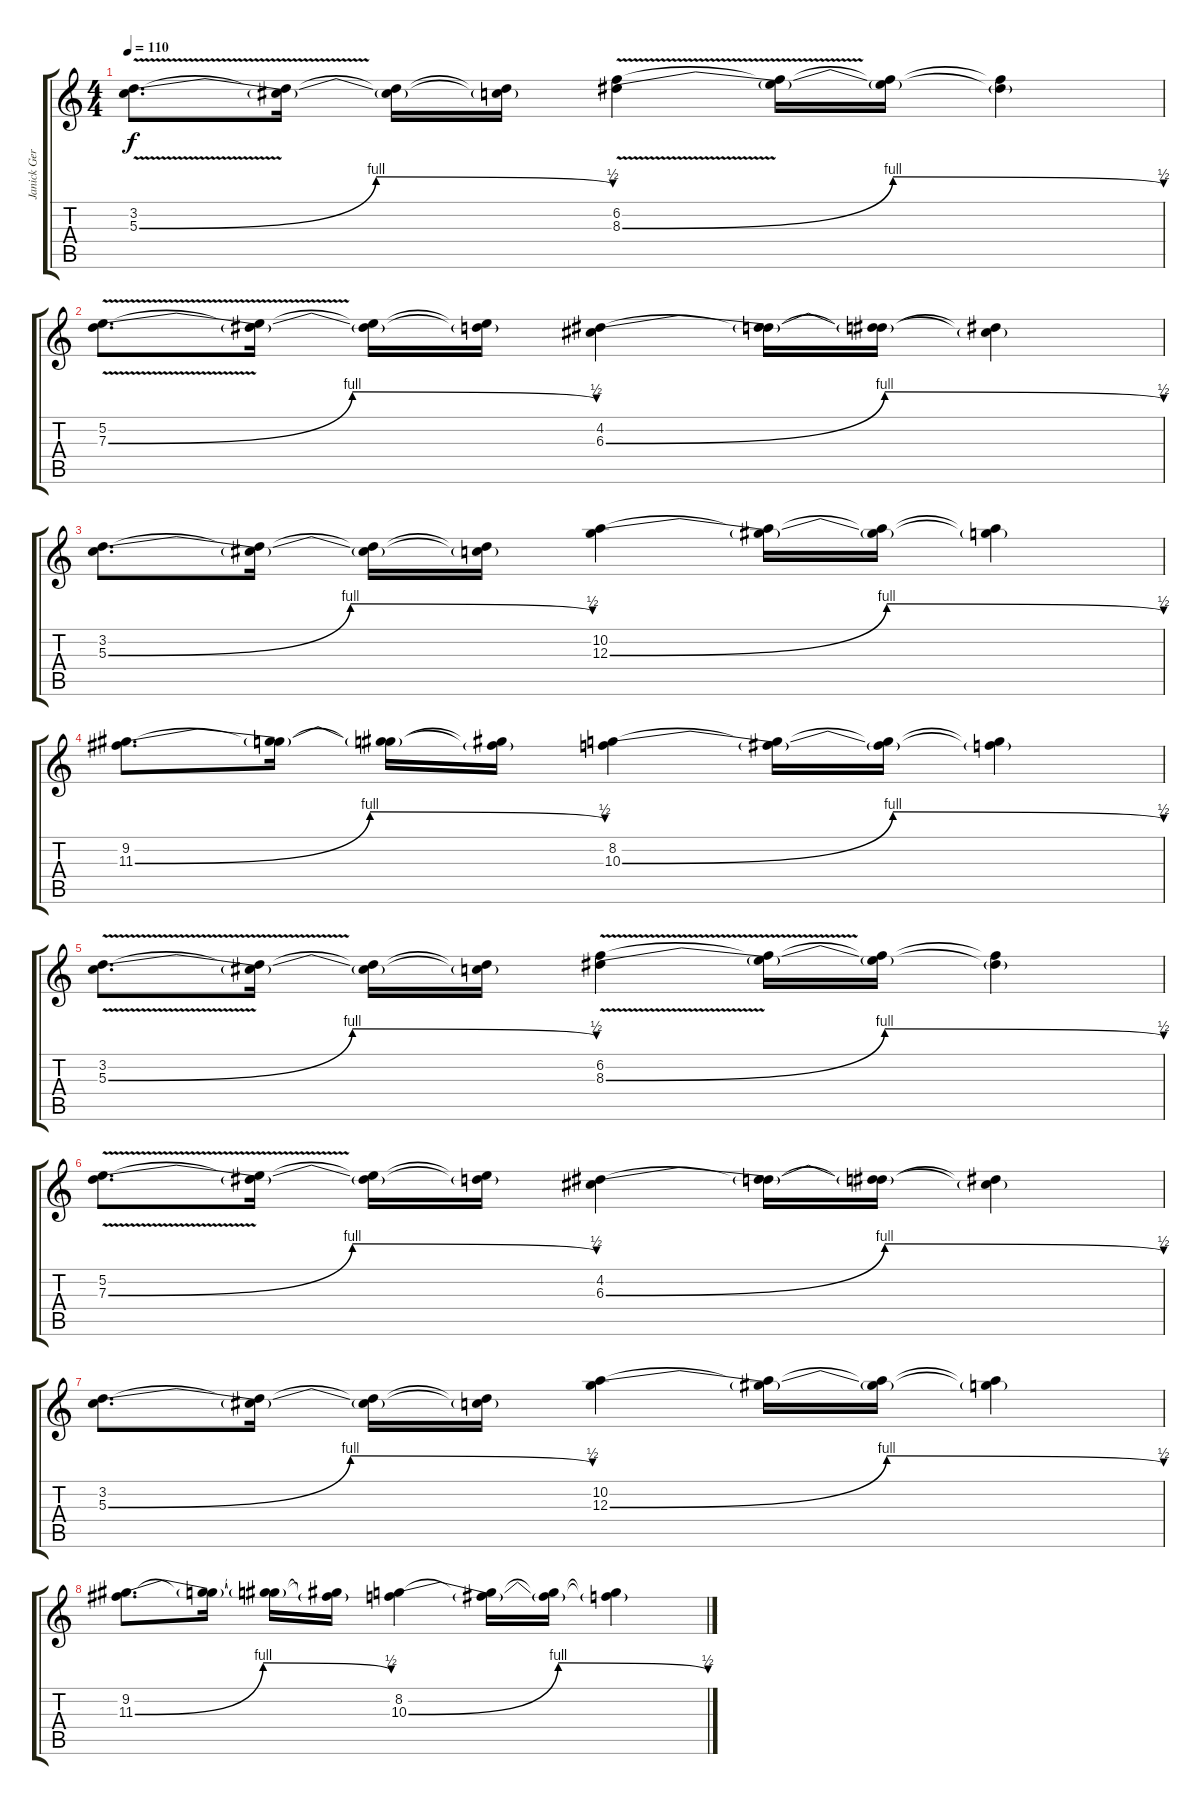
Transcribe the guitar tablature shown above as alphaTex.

\track ("Janick Gers" "Janick Ger") {instrument distortionguitar}
\staff {score tabs}
\tuning (E4 B3 G3 D3 A2 E2) {hide}
\ts (4 4)
\tempo 110
\clef g2
\ks c
(3.2 5.3{be (bendrelease 0 0 15 4 15 4 60 2) v}).8{d dy f} (3.2{t} 5.3{t}).16 (3.2{t} 5.3{t}).16 (3.2{t} 5.3{t}).16 (6.2 8.3{be (bendrelease 0 0 15 4 15 4 60 2) v}).4 (6.2{t} 8.3{t}).16 (6.2{t} 8.3{t}).16 (6.2{t} 8.3{t}).4 |
(5.2 7.3{be (bendrelease 0 0 15 4 15 4 60 2) v}).8{d} (5.2{t} 7.3{t}).16 (5.2{t} 7.3{t}).16 (5.2{t} 7.3{t}).16 (4.2 6.3{be (bendrelease 0 0 15 4 15 4 60 2)}).4 (4.2{t} 6.3{t}).16 (4.2{t} 6.3{t}).16 (4.2{t} 6.3{t}).4 |
(3.2 5.3{be (bendrelease 0 0 15 4 15 4 60 2)}).8{d} (3.2{t} 5.3{t}).16 (3.2{t} 5.3{t}).16 (3.2{t} 5.3{t}).16 (10.2 12.3{be (bendrelease 0 0 15 4 15 4 60 2)}).4 (10.2{t} 12.3{t}).16 (10.2{t} 12.3{t}).16 (10.2{t} 12.3{t}).4 |
(9.2 11.3{be (bendrelease 0 0 15 4 15 4 60 2)}).8{d} (9.2{t} 11.3{t}).16 (9.2{t} 11.3{t}).16 (9.2{t} 11.3{t}).16 (8.2 10.3{be (bendrelease 0 0 15 4 15 4 60 2)}).4 (8.2{t} 10.3{t}).16 (8.2{t} 10.3{t}).16 (8.2{t} 10.3{t}).4 |
(3.2 5.3{be (bendrelease 0 0 15 4 15 4 60 2) v}).8{d} (3.2{t} 5.3{t}).16 (3.2{t} 5.3{t}).16 (3.2{t} 5.3{t}).16 (6.2 8.3{be (bendrelease 0 0 15 4 15 4 60 2) v}).4 (6.2{t} 8.3{t}).16 (6.2{t} 8.3{t}).16 (6.2{t} 8.3{t}).4 |
(5.2 7.3{be (bendrelease 0 0 15 4 15 4 60 2) v}).8{d} (5.2{t} 7.3{t}).16 (5.2{t} 7.3{t}).16 (5.2{t} 7.3{t}).16 (4.2 6.3{be (bendrelease 0 0 15 4 15 4 60 2)}).4 (4.2{t} 6.3{t}).16 (4.2{t} 6.3{t}).16 (4.2{t} 6.3{t}).4 |
(3.2 5.3{be (bendrelease 0 0 15 4 15 4 60 2)}).8{d} (3.2{t} 5.3{t}).16 (3.2{t} 5.3{t}).16 (3.2{t} 5.3{t}).16 (10.2 12.3{be (bendrelease 0 0 15 4 15 4 60 2)}).4 (10.2{t} 12.3{t}).16 (10.2{t} 12.3{t}).16 (10.2{t} 12.3{t}).4 |
(9.2 11.3{be (bendrelease 0 0 15 4 15 4 60 2)}).8{d} (9.2{t} 11.3{t}).16 (9.2{t} 11.3{t}).16 (9.2{t} 11.3{t}).16 (8.2 10.3{be (bendrelease 0 0 15 4 15 4 60 2)}).4 (8.2{t} 10.3{t}).16 (8.2{t} 10.3{t}).16 (8.2{t} 10.3{t}).4
